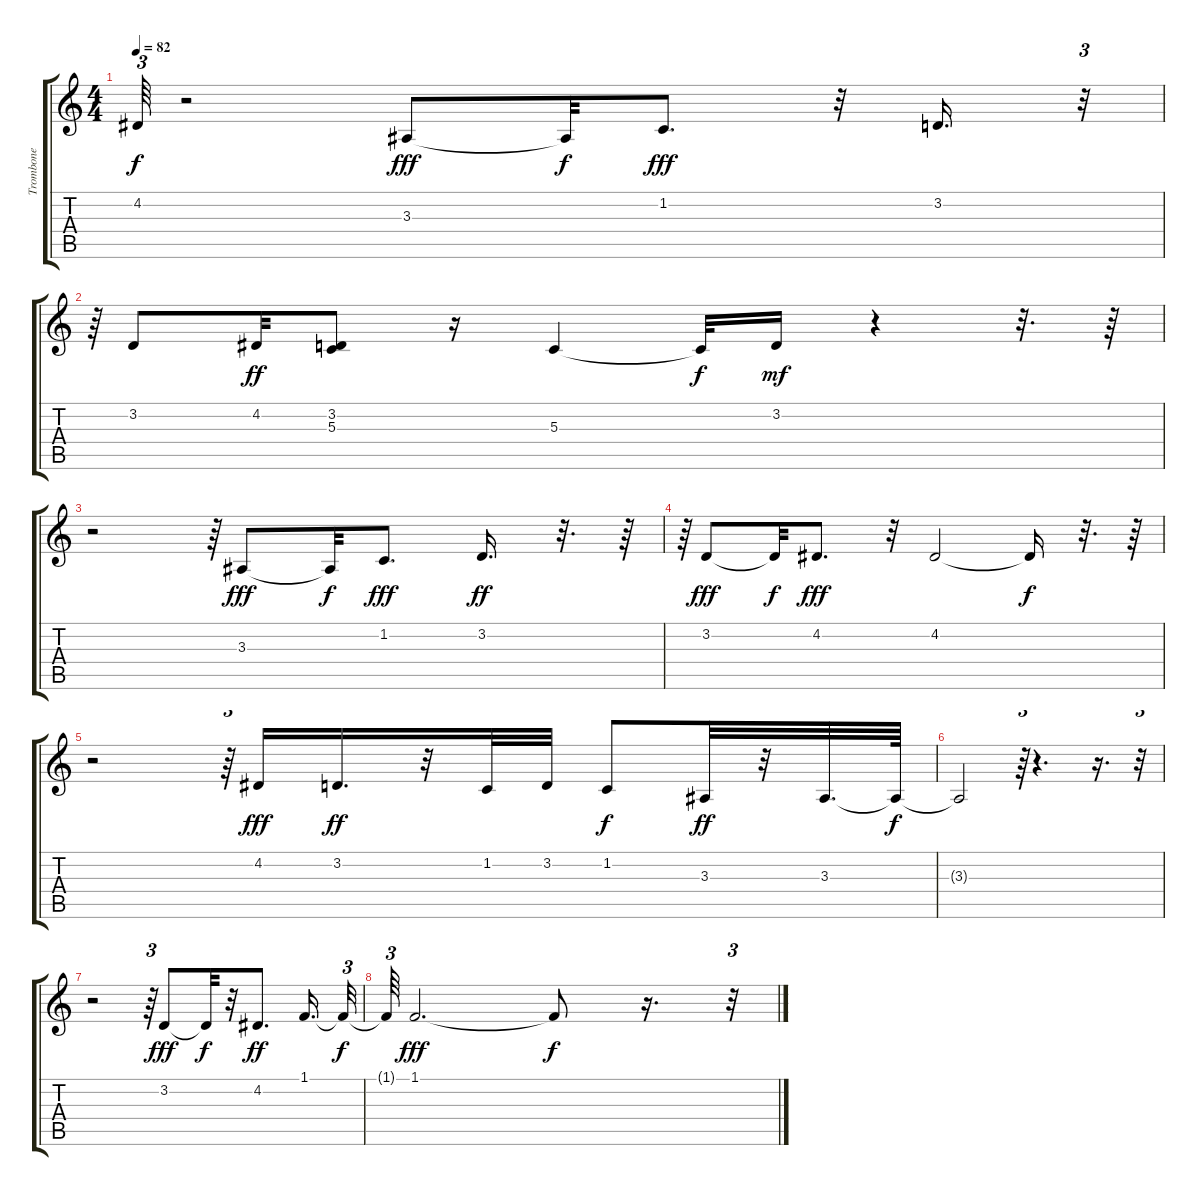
\track ("Trombone" "Trombone") {instrument trombone}
\staff {score tabs}
\tuning (E4 B3 G3 D3 A2 E2) {hide}
\ts (4 4)
\tempo 82
\clef g2
\ks c
4.2{t}.64{tu (3 2) dy f} r.2 3.3.8{dy fff} 3.3{t}.32{dy f} 1.2.8{d dy fff} r.32 3.2.16{d} r.32{tu (3 2)} |
r.64{tu (3 2)} 3.2.8 4.2.32{dy ff} (3.2 5.3).8 r.16 5.3.4 5.3{t}.32{dy f} 3.2.16{dy mf} r.4 r.32{d} r.64 |
r.2 r.64{tu (3 2)} 3.3.8{dy fff} 3.3{t}.32{dy f} 1.2.8{d dy fff} 3.2.16{d dy ff} r.32{d} r.64 |
r.64{tu (3 2)} 3.2.8{dy fff} 3.2{t}.32{dy f} 4.2.8{d dy fff} r.32 4.2.2 4.2{t}.16{dy f} r.32{d} r.64 |
r.2 r.64{tu (3 2)} 4.2.16{dy fff} 3.2.16{d dy ff} r.32 1.2.32 3.2.32 1.2.8{dy f} 3.3.32{dy ff} r.32 3.3.32{d} 3.3{t}.64{dy f} |
3.3{t}.2 r.64{tu (3 2)} r.4{d} r.16{d} r.32{tu (3 2)} |
r.2 r.64{tu (3 2)} 3.2.8{dy fff} 3.2{t}.32{dy f} r.32 4.2.8{d dy ff} 1.1.16{d} 1.1{t}.32{tu (3 2) dy f} |
1.1{t}.64{tu (3 2)} 1.1.2{d dy fff} 1.1{t}.8{dy f} r.16{d} r.32{tu (3 2)}
